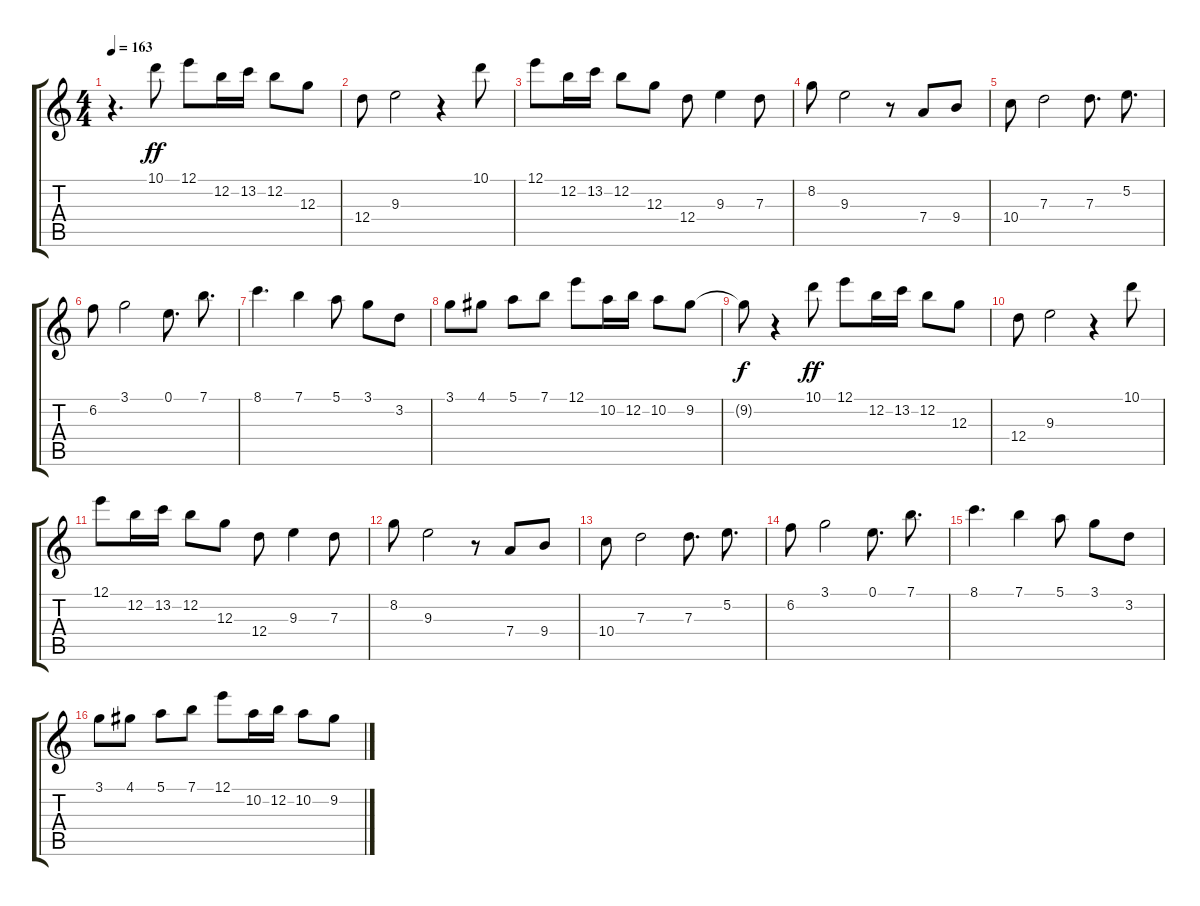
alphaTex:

\track "" {instrument overdrivenguitar}
\staff {score tabs}
\tuning (E4 B3 G3 D3 A2 E2) {hide}
\ts (4 4)
\tempo 163
\clef g2
\ks c
r.4{d dy f} 10.1.8{dy ff} 12.1.8 12.2.16 13.2.16 12.2.8 12.3.8 |
12.4.8 9.3.2 r.4 10.1.8 |
12.1.8 12.2.16 13.2.16 12.2.8 12.3.8 12.4.8 9.3.4 7.3.8 |
8.2.8 9.3.2 r.8 7.4.8 9.4.8 |
10.4.8 7.3.2 7.3.8{d} 5.2.8{d} |
6.2.8 3.1.2 0.1.8{d} 7.1.8{d} |
8.1.4{d} 7.1.4 5.1.8 3.1.8 3.2.8 |
3.1.8 4.1.8 5.1.8 7.1.8 12.1.8 10.2.16 12.2.16 10.2.8 9.2.8 |
9.2{t}.8{dy f} r.4 10.1.8{dy ff} 12.1.8 12.2.16 13.2.16 12.2.8 12.3.8 |
12.4.8 9.3.2 r.4 10.1.8 |
12.1.8 12.2.16 13.2.16 12.2.8 12.3.8 12.4.8 9.3.4 7.3.8 |
8.2.8 9.3.2 r.8 7.4.8 9.4.8 |
10.4.8 7.3.2 7.3.8{d} 5.2.8{d} |
6.2.8 3.1.2 0.1.8{d} 7.1.8{d} |
8.1.4{d} 7.1.4 5.1.8 3.1.8 3.2.8 |
3.1.8 4.1.8 5.1.8 7.1.8 12.1.8 10.2.16 12.2.16 10.2.8 9.2.8
